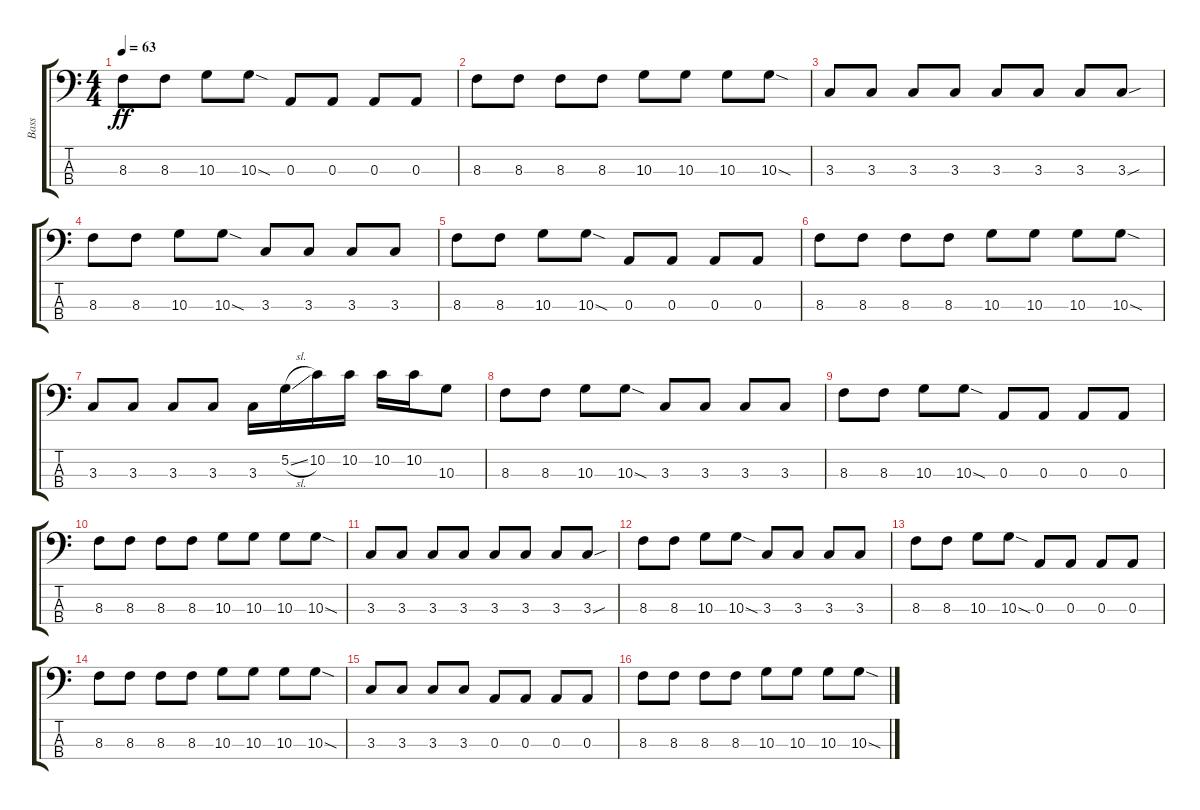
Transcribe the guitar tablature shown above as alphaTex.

\track ("Bass" "Bass") {instrument electricbassfinger}
\staff {score tabs}
\tuning (G2 D2 A1 E1) {hide}
\ts (4 4)
\tempo 63
\clef f4
\ks c
8.3.8{dy ff} 8.3.8 10.3.8 10.3{sod}.8 0.3.8 0.3.8 0.3.8 0.3.8 |
8.3.8 8.3.8 8.3.8 8.3.8 10.3.8 10.3.8 10.3.8 10.3{sod}.8 |
3.3.8 3.3.8 3.3.8 3.3.8 3.3.8 3.3.8 3.3.8 3.3{sou}.8 |
8.3.8 8.3.8 10.3.8 10.3{sod}.8 3.3.8 3.3.8 3.3.8 3.3.8 |
8.3.8 8.3.8 10.3.8 10.3{sod}.8 0.3.8 0.3.8 0.3.8 0.3.8 |
8.3.8 8.3.8 8.3.8 8.3.8 10.3.8 10.3.8 10.3.8 10.3{sod}.8 |
3.3.8 3.3.8 3.3.8 3.3.8 3.3.16 5.2{sl}.16 10.2.16 10.2.16 10.2.16 10.2.16 10.3.8 |
8.3.8 8.3.8 10.3.8 10.3{sod}.8 3.3.8 3.3.8 3.3.8 3.3.8 |
8.3.8 8.3.8 10.3.8 10.3{sod}.8 0.3.8 0.3.8 0.3.8 0.3.8 |
8.3.8 8.3.8 8.3.8 8.3.8 10.3.8 10.3.8 10.3.8 10.3{sod}.8 |
3.3.8 3.3.8 3.3.8 3.3.8 3.3.8 3.3.8 3.3.8 3.3{sou}.8 |
8.3.8 8.3.8 10.3.8 10.3{sod}.8 3.3.8 3.3.8 3.3.8 3.3.8 |
8.3.8 8.3.8 10.3.8 10.3{sod}.8 0.3.8 0.3.8 0.3.8 0.3.8 |
8.3.8 8.3.8 8.3.8 8.3.8 10.3.8 10.3.8 10.3.8 10.3{sod}.8 |
3.3.8 3.3.8 3.3.8 3.3.8 0.3.8 0.3.8 0.3.8 0.3.8 |
8.3.8 8.3.8 8.3.8 8.3.8 10.3.8 10.3.8 10.3.8 10.3{sod}.8
